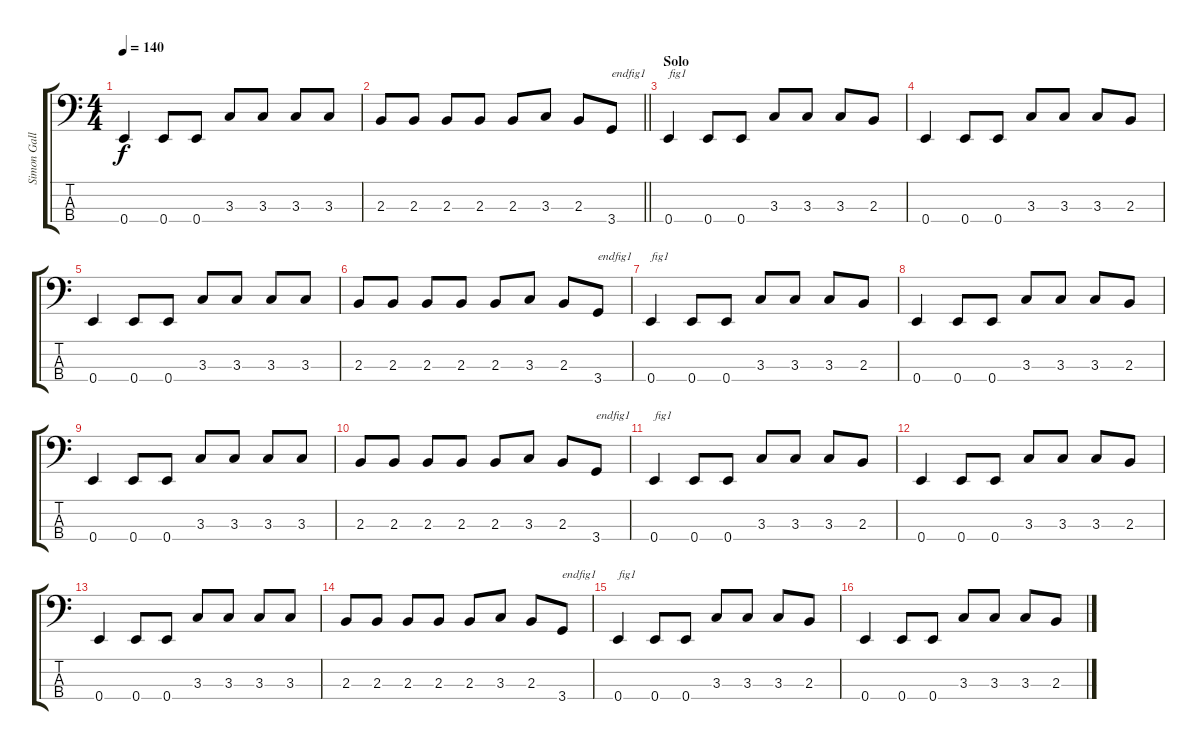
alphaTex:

\track ("Simon Gallup" "Simon Gall") {instrument electricbasspick}
\staff {score tabs}
\tuning (G2 D2 A1 E1) {hide}
\ts (4 4)
\tempo 140
\clef f4
\ks c
0.4.4{dy f} 0.4.8 0.4.8 3.3.8 3.3.8 3.3.8 3.3.8 |
\barLineRight lightlight
2.3.8 2.3.8 2.3.8 2.3.8 2.3.8 3.3.8 2.3.8 3.4.8{txt "endfig1"} |
\section ("" "Solo")
0.4.4{txt "fig1"} 0.4.8 0.4.8 3.3.8 3.3.8 3.3.8 2.3.8 |
0.4.4 0.4.8 0.4.8 3.3.8 3.3.8 3.3.8 2.3.8 |
0.4.4 0.4.8 0.4.8 3.3.8 3.3.8 3.3.8 3.3.8 |
2.3.8 2.3.8 2.3.8 2.3.8 2.3.8 3.3.8 2.3.8 3.4.8{txt "endfig1"} |
0.4.4{txt "fig1"} 0.4.8 0.4.8 3.3.8 3.3.8 3.3.8 2.3.8 |
0.4.4 0.4.8 0.4.8 3.3.8 3.3.8 3.3.8 2.3.8 |
0.4.4 0.4.8 0.4.8 3.3.8 3.3.8 3.3.8 3.3.8 |
2.3.8 2.3.8 2.3.8 2.3.8 2.3.8 3.3.8 2.3.8 3.4.8{txt "endfig1"} |
0.4.4{txt "fig1"} 0.4.8 0.4.8 3.3.8 3.3.8 3.3.8 2.3.8 |
0.4.4 0.4.8 0.4.8 3.3.8 3.3.8 3.3.8 2.3.8 |
0.4.4 0.4.8 0.4.8 3.3.8 3.3.8 3.3.8 3.3.8 |
2.3.8 2.3.8 2.3.8 2.3.8 2.3.8 3.3.8 2.3.8 3.4.8{txt "endfig1"} |
0.4.4{txt "fig1"} 0.4.8 0.4.8 3.3.8 3.3.8 3.3.8 2.3.8 |
0.4.4 0.4.8 0.4.8 3.3.8 3.3.8 3.3.8 2.3.8
